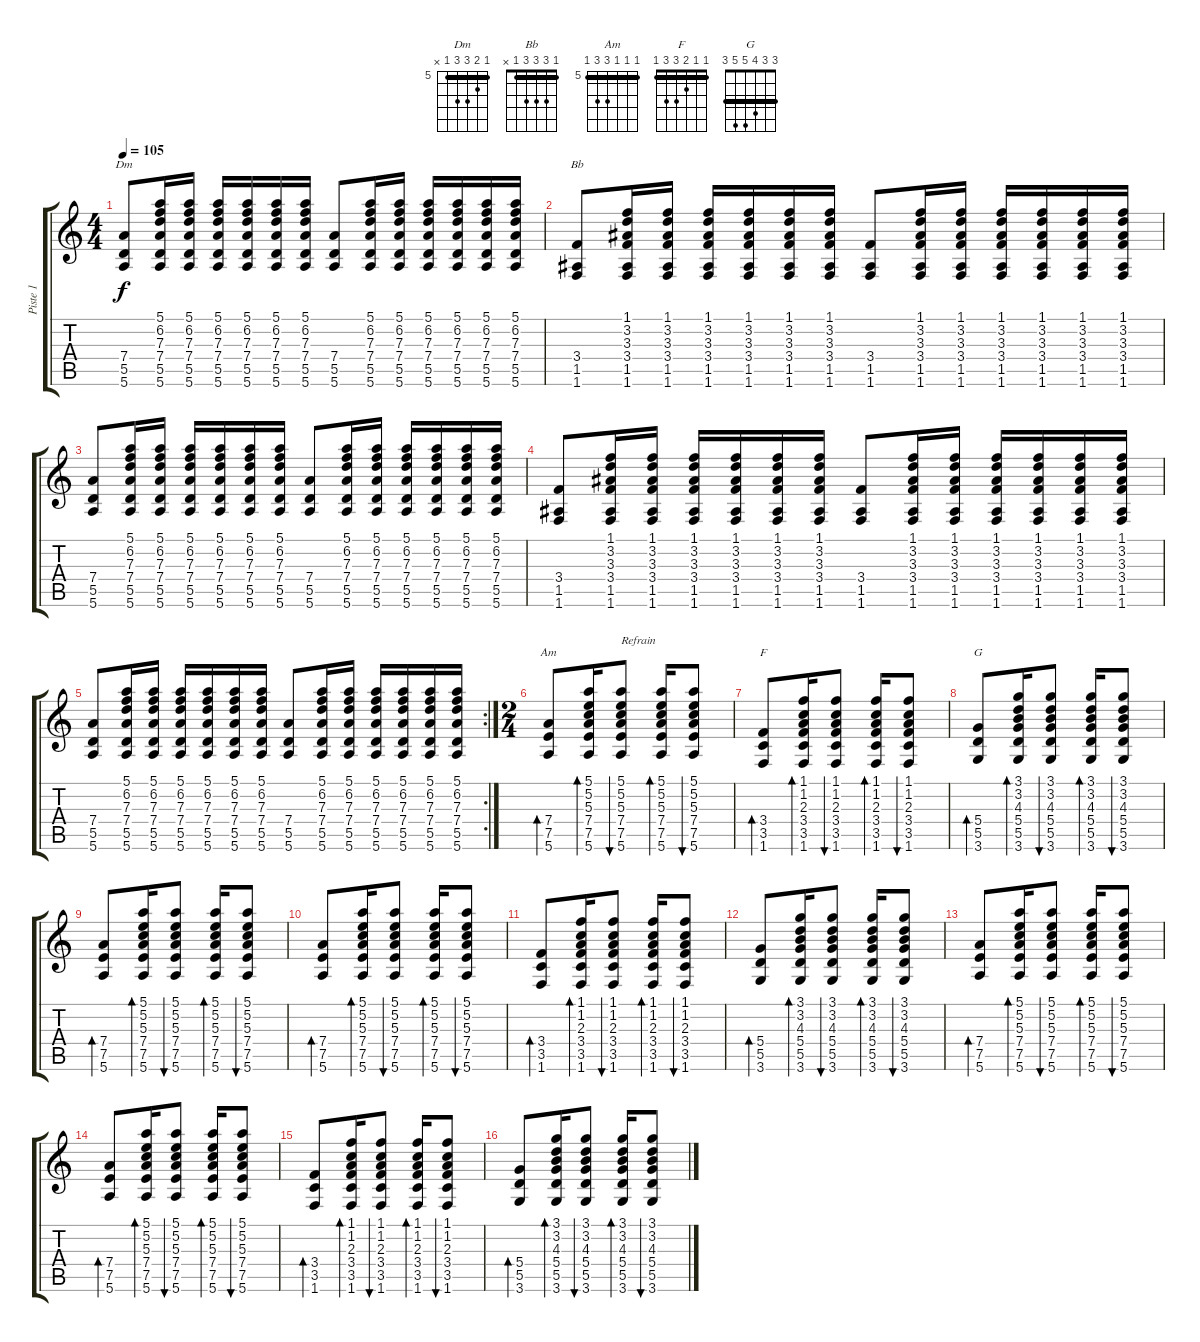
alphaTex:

\track ("Piste 1" "Piste 1") {instrument acousticguitarsteel}
\staff {score tabs}
\tuning (E4 B3 G3 D3 A2 E2) {hide}
\chord ("Dm" 5 6 7 7 5 x) {firstfret 5 barre 5}
\chord ("Bb" 1 3 3 3 1 x) {barre 1}
\chord ("Am" 5 5 5 7 7 5) {firstfret 5 barre 5}
\chord ("F" 1 1 2 3 3 1) {barre 1}
\chord ("G" 3 3 4 5 5 3) {barre 3}
\ts (4 4)
\tempo 105
\clef g2
\ks c
(7.4 5.5 5.6).8{ch "Dm" dy f} (5.1 6.2 7.3 7.4 5.5 5.6).16 (5.1 6.2 7.3 7.4 5.5 5.6).16 (5.1 6.2 7.3 7.4 5.5 5.6).16 (5.1 6.2 7.3 7.4 5.5 5.6).16 (5.1 6.2 7.3 7.4 5.5 5.6).16 (5.1 6.2 7.3 7.4 5.5 5.6).16 (7.4 5.5 5.6).8 (5.1 6.2 7.3 7.4 5.5 5.6).16 (5.1 6.2 7.3 7.4 5.5 5.6).16 (5.1 6.2 7.3 7.4 5.5 5.6).16 (5.1 6.2 7.3 7.4 5.5 5.6).16 (5.1 6.2 7.3 7.4 5.5 5.6).16 (5.1 6.2 7.3 7.4 5.5 5.6).16 |
(3.4 1.5 1.6).8{ch "Bb"} (1.1 3.2 3.3 3.4 1.5 1.6).16 (1.1 3.2 3.3 3.4 1.5 1.6).16 (1.1 3.2 3.3 3.4 1.5 1.6).16 (1.1 3.2 3.3 3.4 1.5 1.6).16 (1.1 3.2 3.3 3.4 1.5 1.6).16 (1.1 3.2 3.3 3.4 1.5 1.6).16 (3.4 1.5 1.6).8 (1.1 3.2 3.3 3.4 1.5 1.6).16 (1.1 3.2 3.3 3.4 1.5 1.6).16 (1.1 3.2 3.3 3.4 1.5 1.6).16 (1.1 3.2 3.3 3.4 1.5 1.6).16 (1.1 3.2 3.3 3.4 1.5 1.6).16 (1.1 3.2 3.3 3.4 1.5 1.6).16 |
(7.4 5.5 5.6).8 (5.1 6.2 7.3 7.4 5.5 5.6).16 (5.1 6.2 7.3 7.4 5.5 5.6).16 (5.1 6.2 7.3 7.4 5.5 5.6).16 (5.1 6.2 7.3 7.4 5.5 5.6).16 (5.1 6.2 7.3 7.4 5.5 5.6).16 (5.1 6.2 7.3 7.4 5.5 5.6).16 (7.4 5.5 5.6).8 (5.1 6.2 7.3 7.4 5.5 5.6).16 (5.1 6.2 7.3 7.4 5.5 5.6).16 (5.1 6.2 7.3 7.4 5.5 5.6).16 (5.1 6.2 7.3 7.4 5.5 5.6).16 (5.1 6.2 7.3 7.4 5.5 5.6).16 (5.1 6.2 7.3 7.4 5.5 5.6).16 |
(3.4 1.5 1.6).8 (1.1 3.2 3.3 3.4 1.5 1.6).16 (1.1 3.2 3.3 3.4 1.5 1.6).16 (1.1 3.2 3.3 3.4 1.5 1.6).16 (1.1 3.2 3.3 3.4 1.5 1.6).16 (1.1 3.2 3.3 3.4 1.5 1.6).16 (1.1 3.2 3.3 3.4 1.5 1.6).16 (3.4 1.5 1.6).8 (1.1 3.2 3.3 3.4 1.5 1.6).16 (1.1 3.2 3.3 3.4 1.5 1.6).16 (1.1 3.2 3.3 3.4 1.5 1.6).16 (1.1 3.2 3.3 3.4 1.5 1.6).16 (1.1 3.2 3.3 3.4 1.5 1.6).16 (1.1 3.2 3.3 3.4 1.5 1.6).16 |
\rc 2
(7.4 5.5 5.6).8 (5.1 6.2 7.3 7.4 5.5 5.6).16 (5.1 6.2 7.3 7.4 5.5 5.6).16 (5.1 6.2 7.3 7.4 5.5 5.6).16 (5.1 6.2 7.3 7.4 5.5 5.6).16 (5.1 6.2 7.3 7.4 5.5 5.6).16 (5.1 6.2 7.3 7.4 5.5 5.6).16 (7.4 5.5 5.6).8 (5.1 6.2 7.3 7.4 5.5 5.6).16 (5.1 6.2 7.3 7.4 5.5 5.6).16 (5.1 6.2 7.3 7.4 5.5 5.6).16 (5.1 6.2 7.3 7.4 5.5 5.6).16 (5.1 6.2 7.3 7.4 5.5 5.6).16 (5.1 6.2 7.3 7.4 5.5 5.6).16 |
\ts (2 4)
(7.4 7.5 5.6).8{bd 30 ch "Am"} (5.1 5.2 5.3 7.4 7.5 5.6).16{bd 30} (5.1 5.2 5.3 7.4 7.5 5.6).8{bu 30 txt "Refrain"} (5.1 5.2 5.3 7.4 7.5 5.6).16{bd 30} (5.1 5.2 5.3 7.4 7.5 5.6).8{bu 30} |
(3.4 3.5 1.6).8{bd 30 ch "F"} (1.1 1.2 2.3 3.4 3.5 1.6).16{bd 30} (1.1 1.2 2.3 3.4 3.5 1.6).8{bu 30} (1.1 1.2 2.3 3.4 3.5 1.6).16{bd 30} (1.1 1.2 2.3 3.4 3.5 1.6).8{bu 30} |
(5.4 5.5 3.6).8{bd 30 ch "G"} (3.1 3.2 4.3 5.4 5.5 3.6).16{bd 30} (3.1 3.2 4.3 5.4 5.5 3.6).8{bu 30} (3.1 3.2 4.3 5.4 5.5 3.6).16{bd 30} (3.1 3.2 4.3 5.4 5.5 3.6).8{bu 30} |
(7.4 7.5 5.6).8{bd 30} (5.1 5.2 5.3 7.4 7.5 5.6).16{bd 30} (5.1 5.2 5.3 7.4 7.5 5.6).8{bu 30} (5.1 5.2 5.3 7.4 7.5 5.6).16{bd 30} (5.1 5.2 5.3 7.4 7.5 5.6).8{bu 30} |
(7.4 7.5 5.6).8{bd 30} (5.1 5.2 5.3 7.4 7.5 5.6).16{bd 30} (5.1 5.2 5.3 7.4 7.5 5.6).8{bu 30} (5.1 5.2 5.3 7.4 7.5 5.6).16{bd 30} (5.1 5.2 5.3 7.4 7.5 5.6).8{bu 30} |
(3.4 3.5 1.6).8{bd 30} (1.1 1.2 2.3 3.4 3.5 1.6).16{bd 30} (1.1 1.2 2.3 3.4 3.5 1.6).8{bu 30} (1.1 1.2 2.3 3.4 3.5 1.6).16{bd 30} (1.1 1.2 2.3 3.4 3.5 1.6).8{bu 30} |
(5.4 5.5 3.6).8{bd 30} (3.1 3.2 4.3 5.4 5.5 3.6).16{bd 30} (3.1 3.2 4.3 5.4 5.5 3.6).8{bu 30} (3.1 3.2 4.3 5.4 5.5 3.6).16{bd 30} (3.1 3.2 4.3 5.4 5.5 3.6).8{bu 30} |
(7.4 7.5 5.6).8{bd 30} (5.1 5.2 5.3 7.4 7.5 5.6).16{bd 30} (5.1 5.2 5.3 7.4 7.5 5.6).8{bu 30} (5.1 5.2 5.3 7.4 7.5 5.6).16{bd 30} (5.1 5.2 5.3 7.4 7.5 5.6).8{bu 30} |
(7.4 7.5 5.6).8{bd 30} (5.1 5.2 5.3 7.4 7.5 5.6).16{bd 30} (5.1 5.2 5.3 7.4 7.5 5.6).8{bu 30} (5.1 5.2 5.3 7.4 7.5 5.6).16{bd 30} (5.1 5.2 5.3 7.4 7.5 5.6).8{bu 30} |
(3.4 3.5 1.6).8{bd 30} (1.1 1.2 2.3 3.4 3.5 1.6).16{bd 30} (1.1 1.2 2.3 3.4 3.5 1.6).8{bu 30} (1.1 1.2 2.3 3.4 3.5 1.6).16{bd 30} (1.1 1.2 2.3 3.4 3.5 1.6).8{bu 30} |
(5.4 5.5 3.6).8{bd 30} (3.1 3.2 4.3 5.4 5.5 3.6).16{bd 30} (3.1 3.2 4.3 5.4 5.5 3.6).8{bu 30} (3.1 3.2 4.3 5.4 5.5 3.6).16{bd 30} (3.1 3.2 4.3 5.4 5.5 3.6).8{bu 30}
